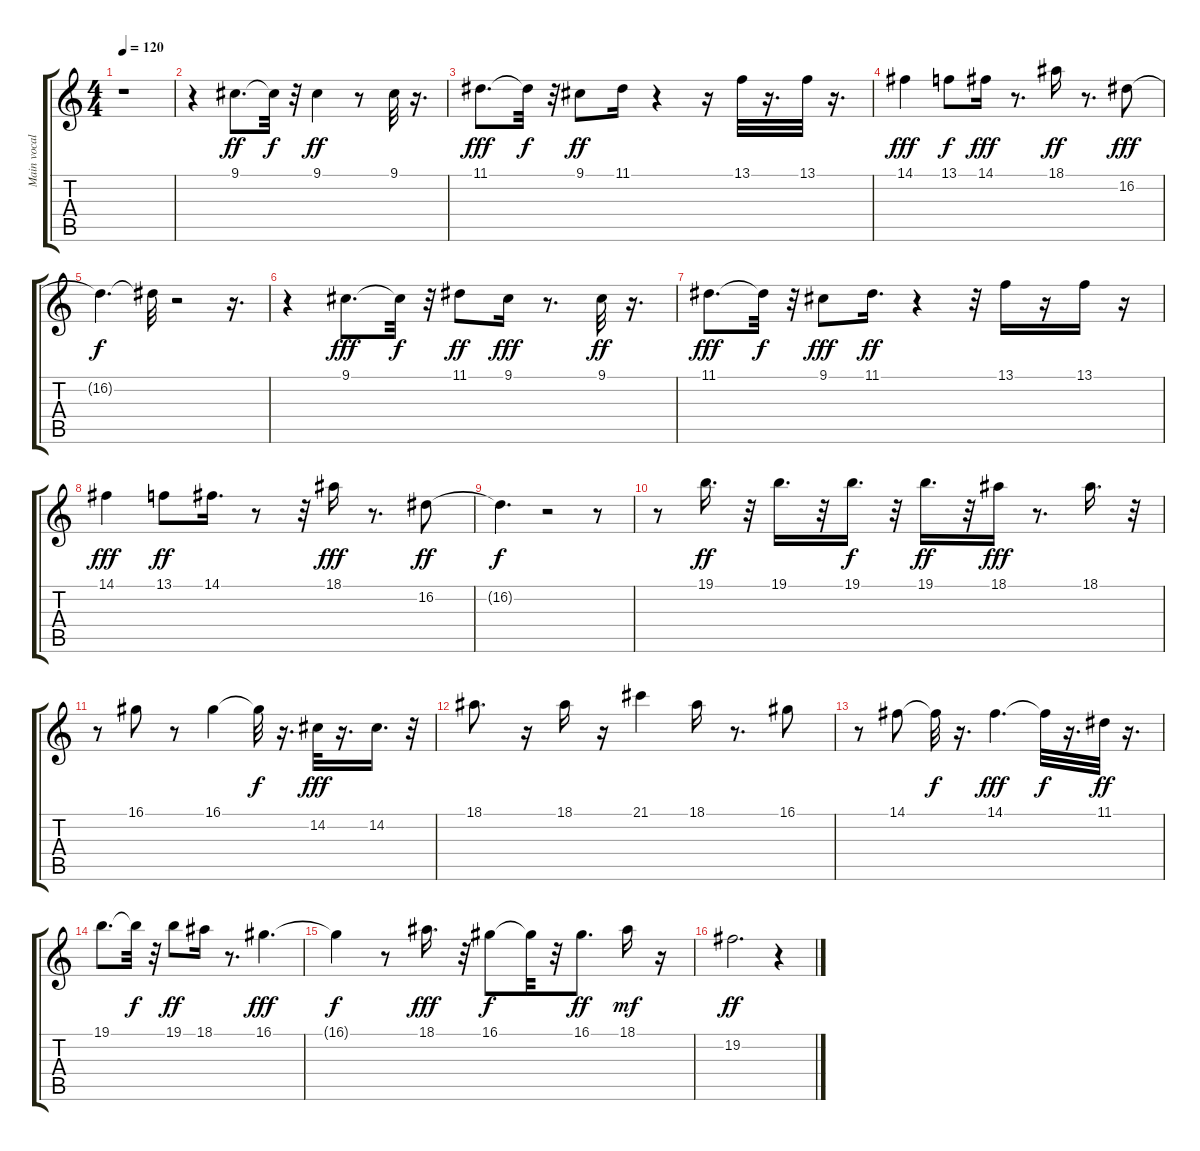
\track ("Main vocals" "Main vocal") {instrument panflute}
\staff {score tabs}
\tuning (E4 B3 G3 D3 A2 E2) {hide}
\ts (4 4)
\tempo 120
\clef g2
\ks c
r.1{dy ff} |
r.4 9.1.8{d} 9.1{t}.32{dy f} r.32 9.1.4{dy ff} r.8 9.1.32 r.16{d} |
11.1.8{d dy fff} 11.1{t}.32{dy f} r.32 9.1.8{dy ff} 11.1.16 r.4 r.16 13.1.32 r.16{d} 13.1.32 r.16{d} |
14.1.4{dy fff} 13.1.8{dy f} 14.1.16{dy fff} r.8{d} 18.1.16{dy ff} r.8{d} 16.2.8{dy fff} |
16.2{t}.4{d dy f} 16.2{t}.32 r.2 r.16{d} |
r.4 9.1.8{d dy fff} 9.1{t}.32{dy f} r.32 11.1.8{dy ff} 9.1.16{dy fff} r.8{d} 9.1.32{dy ff} r.16{d} |
11.1.8{d dy fff} 11.1{t}.32{dy f} r.32 9.1.8{dy fff} 11.1.16{d dy ff} r.4 r.32 13.1.16 r.16 13.1.16 r.16 |
14.1.4{dy fff} 13.1.8{dy ff} 14.1.16{d} r.8 r.32 18.1.16{dy fff} r.8{d} 16.2.8{dy ff} |
16.2{t}.4{d dy f} r.2 r.8 |
r.8 19.1.16{d dy ff} r.32 19.1.16{d} r.32 19.1.16{d dy f} r.32 19.1.16{d dy ff} r.32 18.1.16{dy fff} r.8{d} 18.1.16{d} r.32 |
r.8 16.1.8 r.8 16.1.4 16.1{t}.32{dy f} r.16{d} 14.2.32{dy fff} r.16{d} 14.2.16{d} r.32 |
18.1.8{d} r.16 18.1.16 r.16 21.1.4 18.1.16 r.8{d} 16.1.8 |
r.8 14.1.8 14.1{t}.32{dy f} r.16{d} 14.1.4{d dy fff} 14.1{t}.32{dy f} r.16{d} 11.1.32{dy ff} r.16{d} |
19.1.8{d} 19.1{t}.32{dy f} r.32 19.1.8{dy ff} 18.1.16 r.8{d} 16.1.4{d dy fff} |
16.1{t}.4{dy f} r.8 18.1.16{d dy fff} r.32 16.1.8{dy f} 16.1{t}.32 r.32 16.1.8{d dy ff} 18.1.16{dy mf} r.16 |
19.2.2{d dy ff} r.4
